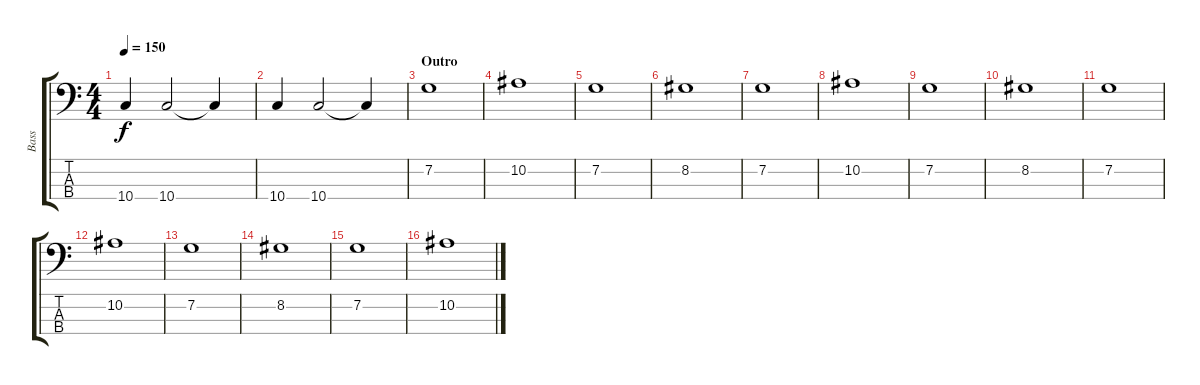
\track ("Bass" "Bass") {instrument electricbassfinger}
\staff {score tabs}
\tuning (F2 C2 G1 D1) {hide}
\ts (4 4)
\tempo 150
\clef f4
\ks c
10.4.4{dy f} 10.4.2 10.4{t}.4 |
10.4.4 10.4.2 10.4{t}.4 |
\section ("" "Outro")
7.2.1 |
10.2.1 |
7.2.1 |
8.2.1 |
7.2.1 |
10.2.1 |
7.2.1 |
8.2.1 |
7.2.1 |
10.2.1 |
7.2.1 |
8.2.1 |
7.2.1 |
10.2.1
